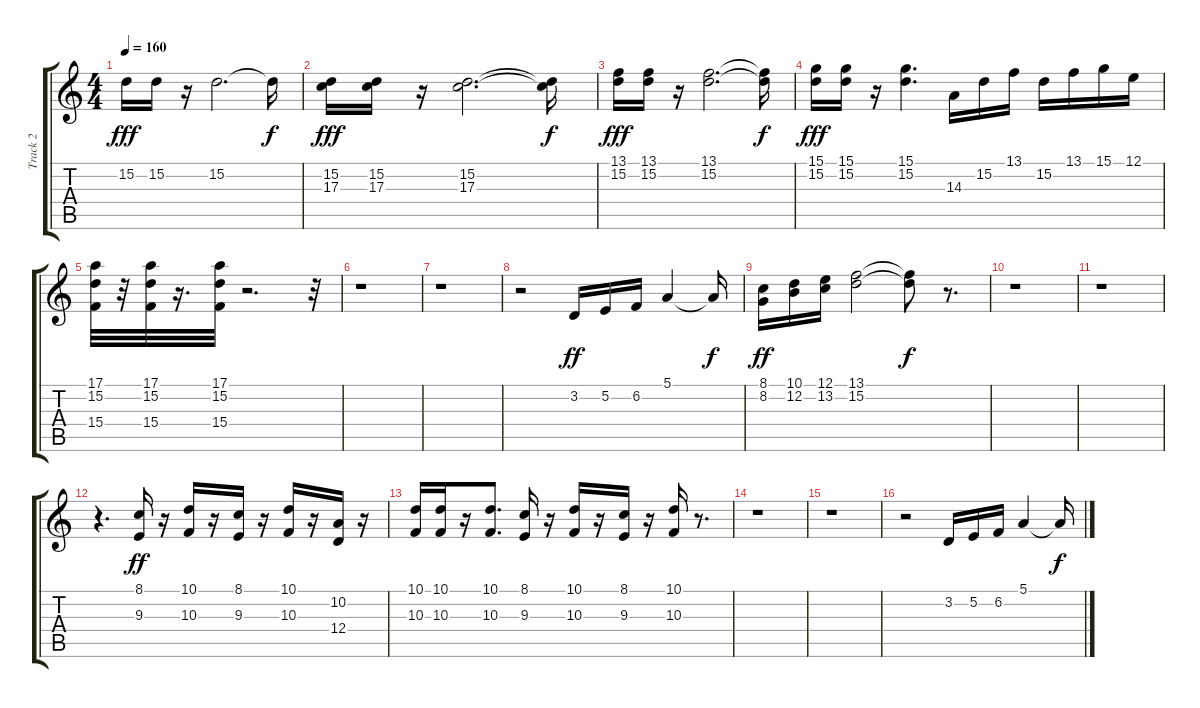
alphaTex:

\track ("Track 2" "Track 2") {instrument brasssection}
\staff {score tabs}
\tuning (E4 B3 G3 D3 A2 E2) {hide}
\ts (4 4)
\tempo 160
\clef g2
\ks c
15.2.16{dy fff} 15.2.16 r.16 15.2.2{d} 15.2{t}.16{dy f} |
(15.2 17.3).16{dy fff} (15.2 17.3).16 r.16 (15.2 17.3).2{d} (15.2{t} 17.3{t}).16{dy f} |
(13.1 15.2).16{dy fff} (13.1 15.2).16 r.16 (13.1 15.2).2{d} (13.1{t} 15.2{t}).16{dy f} |
(15.1 15.2).16{dy fff} (15.1 15.2).16 r.16 (15.1 15.2).4{d} 14.3.16 15.2.16 13.1.16 15.2.16 13.1.16 15.1.16 12.1.16 |
(17.1 15.2 15.4).32 r.32 (17.1 15.2 15.4).32 r.16{d} (17.1 15.2 15.4).32 r.2{d} r.32 |
r.1 |
r.1 |
r.2 3.2.16{dy ff} 5.2.16 6.2.16 5.1.4 5.1{t}.16{dy f} |
(8.1 8.2).16{dy ff} (10.1 12.2).16 (12.1 13.2).16 (13.1 15.2).2 (13.1{t} 15.2{t}).8{dy f} r.8{d} |
r.1 |
r.1 |
r.4{d} (8.1 9.3).16{dy ff} r.16 (10.1 10.3).16 r.16 (8.1 9.3).16 r.16 (10.1 10.3).16 r.16 (10.2 12.4).16 r.16 |
(10.1 10.3).16 (10.1 10.3).16 r.16 (10.1 10.3).8{d} (8.1 9.3).16 r.16 (10.1 10.3).16 r.16 (8.1 9.3).16 r.16 (10.1 10.3).16 r.8{d} |
r.1 |
r.1 |
r.2 3.2.16 5.2.16 6.2.16 5.1.4 5.1{t}.16{dy f}
